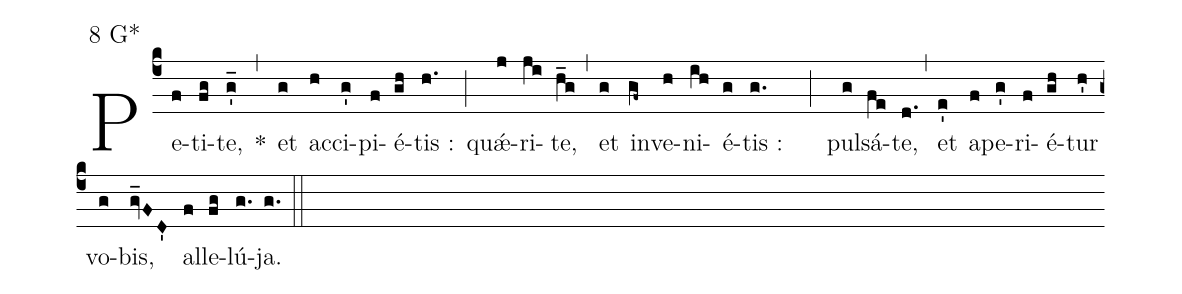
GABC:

mode:8 G*;
%%
(c4) Pe(f)ti(fg)te,(g'_) *(,) et(g) ac(h)ci(g')pi(f)é(gh)tis :(h.) (;) quǽ(j)ri(ji)te,(h_g) (,) et(g) in(gf~)ve(h)ni(ih)é(g)tis :(g.) ( ;) pul(g)sá(fe)te,(d.) (,) et(e') a(f)pe(g')ri(f)é(gh)tur(h') vo(g)bis,(gv_FD') al(f)le(fg)lú(g.)ja.(g.) (::)
